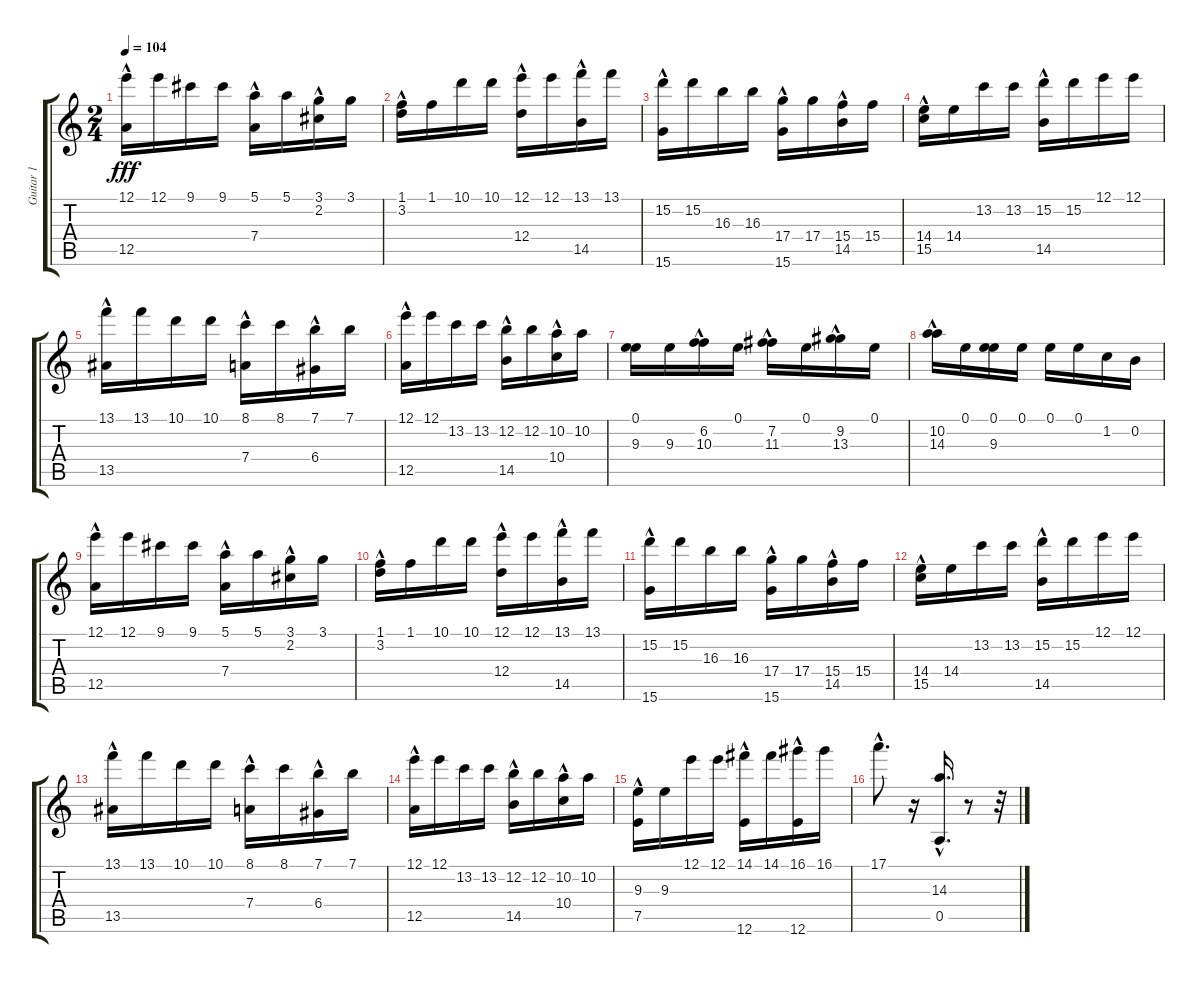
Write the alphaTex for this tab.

\track ("Guitar 1" "Guitar 1") {instrument acousticguitarnylon}
\staff {score tabs}
\tuning (E4 B3 G3 D3 A2 E2) {hide}
\ts (2 4)
\tempo 104
\clef g2
\ks c
(12.1 12.5{hac}).16{dy fff} 12.1.16 9.1.16 9.1.16 (5.1 7.4{hac}).16 5.1.16 (3.1 2.2{hac}).16 3.1.16 |
(1.1 3.2{hac}).16 1.1.16 10.1.16 10.1.16 (12.1 12.4{hac}).16 12.1.16 (13.1 14.5{hac}).16 13.1.16 |
(15.2 15.6{hac}).16 15.2.16 16.3.16 16.3.16 (17.4 15.6{hac}).16 17.4.16 (15.4 14.5{hac}).16 15.4.16 |
(14.4 15.5{hac}).16 14.4.16 13.2.16 13.2.16 (15.2 14.5{hac}).16 15.2.16 12.1.16 12.1.16 |
(13.1 13.5{hac}).16 13.1.16 10.1.16 10.1.16 (8.1 7.4{hac}).16 8.1.16 (7.1 6.4{hac}).16 7.1.16 |
(12.1 12.5{hac}).16 12.1.16 13.2.16 13.2.16 (12.2 14.5{hac}).16 12.2.16 (10.2 10.4{hac}).16 10.2.16 |
(0.1 9.3).16 9.3.16 (6.2{hac} 10.3{hac}).16 0.1.16 (7.2{hac} 11.3{hac}).16 0.1.16 (9.2{hac} 13.3{hac}).16 0.1.16 |
(10.2{hac} 14.3{hac}).16 0.1.16 (0.1 9.3).16 0.1.16 0.1.16 0.1.16 1.2.16 0.2.16 |
(12.1 12.5{hac}).16 12.1.16 9.1.16 9.1.16 (5.1 7.4{hac}).16 5.1.16 (3.1 2.2{hac}).16 3.1.16 |
(1.1 3.2{hac}).16 1.1.16 10.1.16 10.1.16 (12.1 12.4{hac}).16 12.1.16 (13.1 14.5{hac}).16 13.1.16 |
(15.2 15.6{hac}).16 15.2.16 16.3.16 16.3.16 (17.4 15.6{hac}).16 17.4.16 (15.4 14.5{hac}).16 15.4.16 |
(14.4 15.5{hac}).16 14.4.16 13.2.16 13.2.16 (15.2 14.5{hac}).16 15.2.16 12.1.16 12.1.16 |
(13.1 13.5{hac}).16 13.1.16 10.1.16 10.1.16 (8.1 7.4{hac}).16 8.1.16 (7.1 6.4{hac}).16 7.1.16 |
(12.1 12.5{hac}).16 12.1.16 13.2.16 13.2.16 (12.2 14.5{hac}).16 12.2.16 (10.2 10.4{hac}).16 10.2.16 |
(9.3 7.5{hac}).16 9.3.16 12.1.16 12.1.16 (14.1 12.6{hac}).16 14.1.16 (16.1 12.6{hac}).16 16.1.16 |
17.1{hac}.8{d} r.16 (14.3{hac} 0.5{hac}).16{d} r.8 r.32
